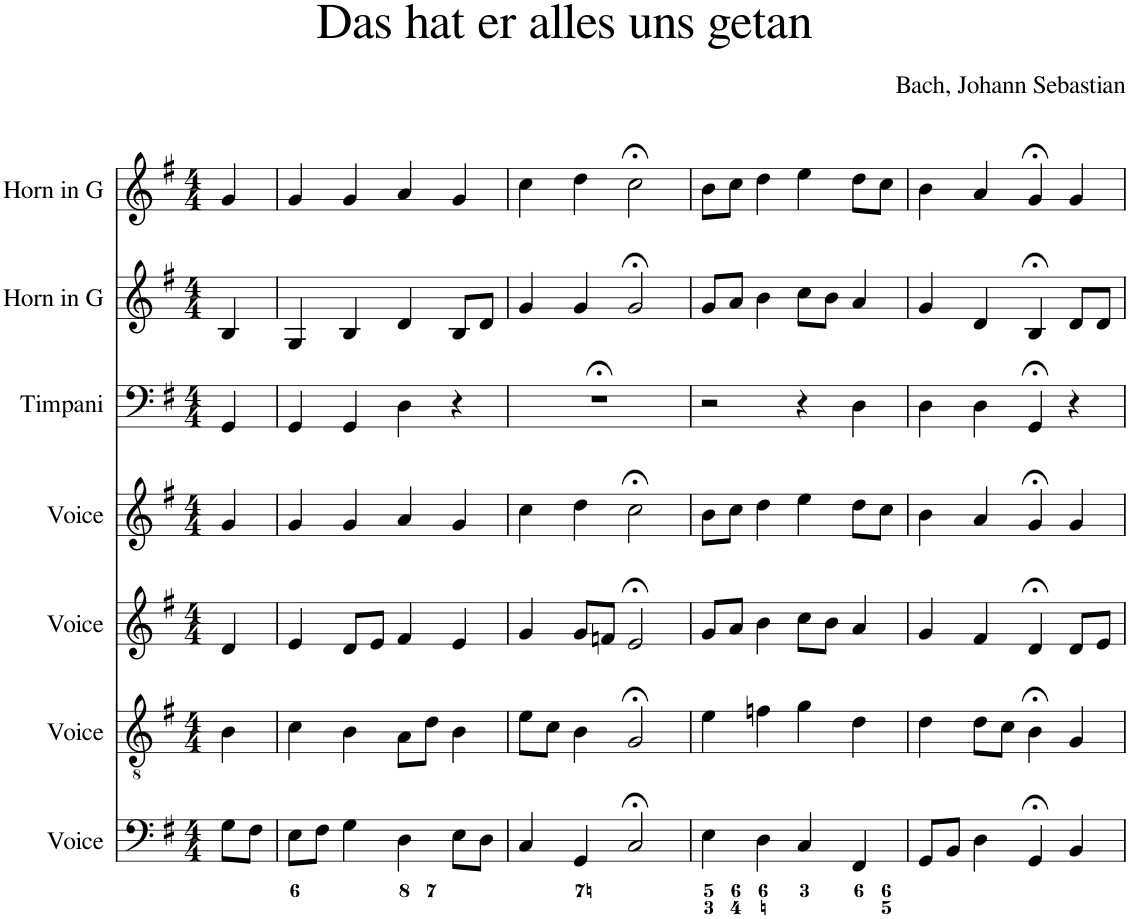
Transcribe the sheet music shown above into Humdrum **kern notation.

**kern	**kern	**kern	**kern	**kern	**kern	**kern
*part7	*part6	*part5	*part4	*part3	*part2	*part1
*staff7	*staff6	*staff5	*staff4	*staff3	*staff2	*staff1
*I"Voice	*I"Voice	*I"Voice	*I"Voice	*I"Timpani	*I"Horn in G	*I"Horn in G
*I'V	*I'V	*I'V	*I'V	*I'Timp.	*	*
*clefF4	*clefGv2	*clefG2	*clefG2	*clefF4	*clefG2	*clefG2
*	*	*	*	*	*ITrd3c5	*ITrd3c5
*k[f#]	*k[f#]	*k[f#]	*k[f#]	*k[f#]	*k[f#]	*k[f#]
*M4/4	*M4/4	*M4/4	*M4/4	*M4/4	*M4/4	*M4/4
=	=	=	=	=	=	=
8G\L	4B\	4d/	4g/	4GG/	4B/	4g/
8F#\J	.	.	.	.	.	.
=1	=1	=1	=1	=1	=1	=1
8E\L	4c\	4e/	4g/	4GG/	4G/	4g/
8F#\J	.	.	.	.	.	.
4G\	4B\	8d/L	4g/	4GG/	4B/	4g/
.	.	8e/J	.	.	.	.
4D\	8A\L	4f#/	4a/	4D\	4d/	4a/
.	8d\J	.	.	.	.	.
8E\L	4B\	4e/	4g/	4r	8B/L	4g/
8D\J	.	.	.	.	8d/J	.
=2	=2	=2	=2	=2	=2	=2
4C/	8e\L	4g/	4cc\	1r;<	4g/	4cc\
.	8c\J	.	.	.	.	.
4GG/	4B\	8g/L	4dd\	.	4g/	4dd\
.	.	8fn/J	.	.	.	.
2C;</	2G;</	2e;</	2cc;<\	.	2g;</	2cc;<\
=3	=3	=3	=3	=3	=3	=3
4E\	4e\	8g/L	8b\L	2r	8g/L	8b\L
.	.	8a/J	8cc\J	.	8a/J	8cc\J
4D\	4fn\	4b\	4dd\	.	4b\	4dd\
4C/	4g\	8cc\L	4ee\	4r	8cc\L	4ee\
.	.	8b\J	.	.	8b\J	.
4FF#/	4d\	4a/	8dd\L	4D\	4a/	8dd\L
.	.	.	8cc\J	.	.	8cc\J
=4	=4	=4	=4	=4	=4	=4
8GG/L	4d\	4g/	4b\	4D\	4g/	4b\
8BB/J	.	.	.	.	.	.
4D\	8d\L	4f#/	4a/	4D\	4d/	4a/
.	8c\J	.	.	.	.	.
4GG;</	4B;<\	4d;</	4g;</	4GG;</	4B;</	4g;</
4BB/	4G/	8d/L	4g/	4r	8d/L	4g/
.	.	8e/J	.	.	8d/J	.
=	=	=	=	=	=	=
*-	*-	*-	*-	*-	*-	*-
